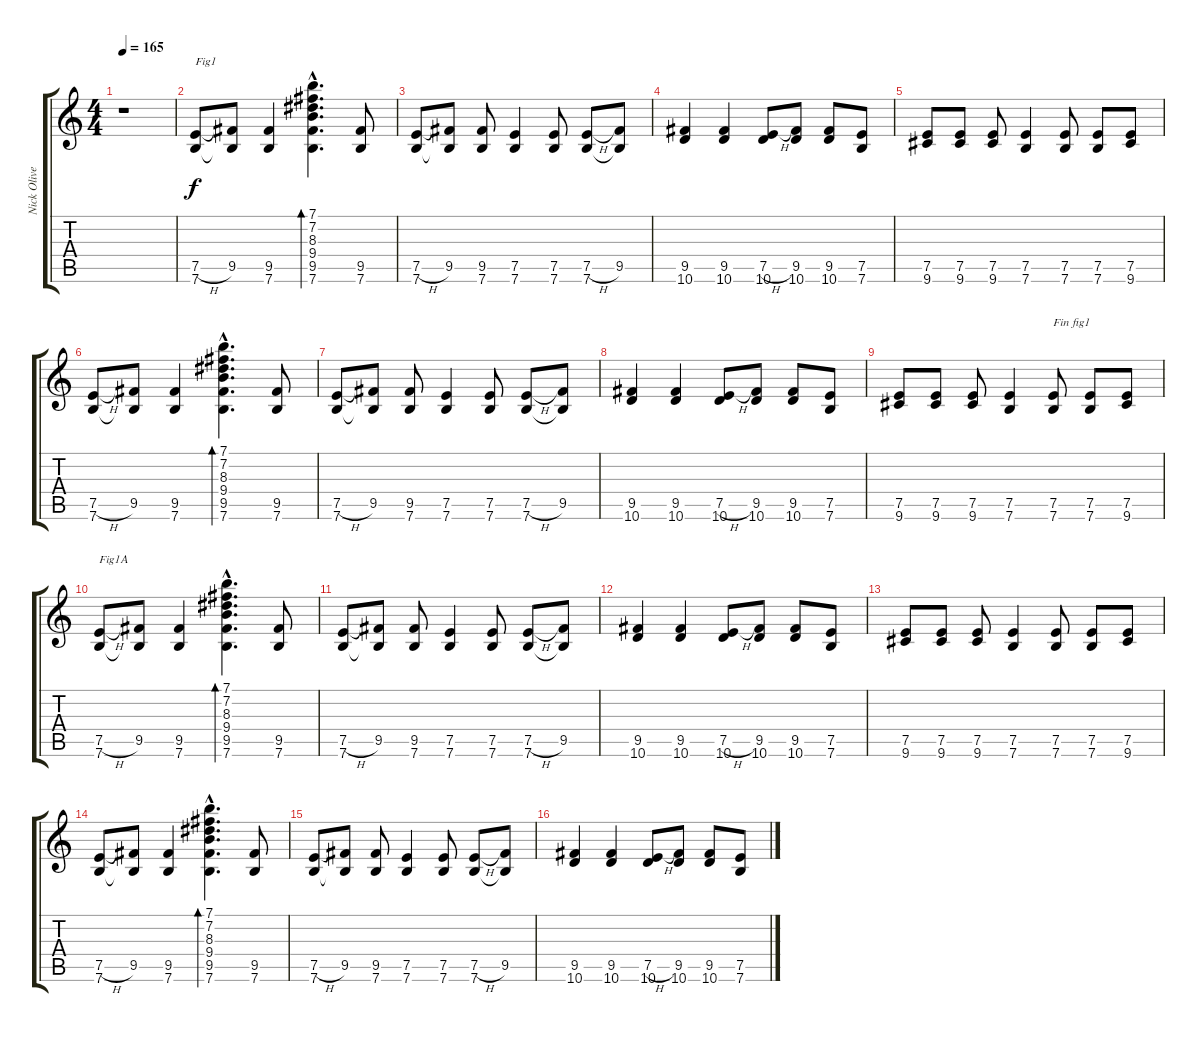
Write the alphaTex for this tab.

\track ("Nick Oliveri" "Nick Olive") {instrument acousticguitarnylon}
\staff {score tabs}
\tuning (E4 B3 G3 D3 A2 E2) {hide}
\ts (4 4)
\tempo 165
\clef g2
\ks c
r.1{dy f instrument acousticguitarnylon} |
(7.5{h} 7.6).8{txt "Fig1"} (9.5 7.6{t}).8 (9.5 7.6).4 (7.1{hac} 7.2{hac} 8.3{hac} 9.4{hac} 9.5{hac} 7.6{hac}).4{d bd 120} (9.5 7.6).8 |
(7.5{h} 7.6).8 (9.5 7.6{t}).8 (9.5 7.6).8 (7.5 7.6).4 (7.5 7.6).8 (7.5{h} 7.6).8 (9.5 7.6{t}).8 |
(9.5 10.6).4 (9.5 10.6).4 (7.5{h} 10.6).8 (9.5 10.6).8 (9.5 10.6).8 (7.5 7.6).8 |
(7.5 9.6).8 (7.5 9.6).8 (7.5 9.6).8 (7.5 7.6).4 (7.5 7.6).8 (7.5 7.6).8 (7.5 9.6).8 |
(7.5{h} 7.6).8 (9.5 7.6{t}).8 (9.5 7.6).4 (7.1{hac} 7.2{hac} 8.3{hac} 9.4{hac} 9.5{hac} 7.6{hac}).4{d bd 120} (9.5 7.6).8 |
(7.5{h} 7.6).8 (9.5 7.6{t}).8 (9.5 7.6).8 (7.5 7.6).4 (7.5 7.6).8 (7.5{h} 7.6).8 (9.5 7.6{t}).8 |
(9.5 10.6).4 (9.5 10.6).4 (7.5{h} 10.6).8 (9.5 10.6).8 (9.5 10.6).8 (7.5 7.6).8 |
(7.5 9.6).8 (7.5 9.6).8 (7.5 9.6).8 (7.5 7.6).4 (7.5 7.6).8{txt "Fin fig1"} (7.5 7.6).8 (7.5 9.6).8 |
(7.5{h} 7.6).8{txt "Fig1A"} (9.5 7.6{t}).8 (9.5 7.6).4 (7.1{hac} 7.2{hac} 8.3{hac} 9.4{hac} 9.5{hac} 7.6{hac}).4{d bd 120} (9.5 7.6).8 |
(7.5{h} 7.6).8 (9.5 7.6{t}).8 (9.5 7.6).8 (7.5 7.6).4 (7.5 7.6).8 (7.5{h} 7.6).8 (9.5 7.6{t}).8 |
(9.5 10.6).4 (9.5 10.6).4 (7.5{h} 10.6).8 (9.5 10.6).8 (9.5 10.6).8 (7.5 7.6).8 |
(7.5 9.6).8 (7.5 9.6).8 (7.5 9.6).8 (7.5 7.6).4 (7.5 7.6).8 (7.5 7.6).8 (7.5 9.6).8 |
(7.5{h} 7.6).8 (9.5 7.6{t}).8 (9.5 7.6).4 (7.1{hac} 7.2{hac} 8.3{hac} 9.4{hac} 9.5{hac} 7.6{hac}).4{d bd 120} (9.5 7.6).8 |
(7.5{h} 7.6).8 (9.5 7.6{t}).8 (9.5 7.6).8 (7.5 7.6).4 (7.5 7.6).8 (7.5{h} 7.6).8 (9.5 7.6{t}).8 |
(9.5 10.6).4 (9.5 10.6).4 (7.5{h} 10.6).8 (9.5 10.6).8 (9.5 10.6).8 (7.5 7.6).8
